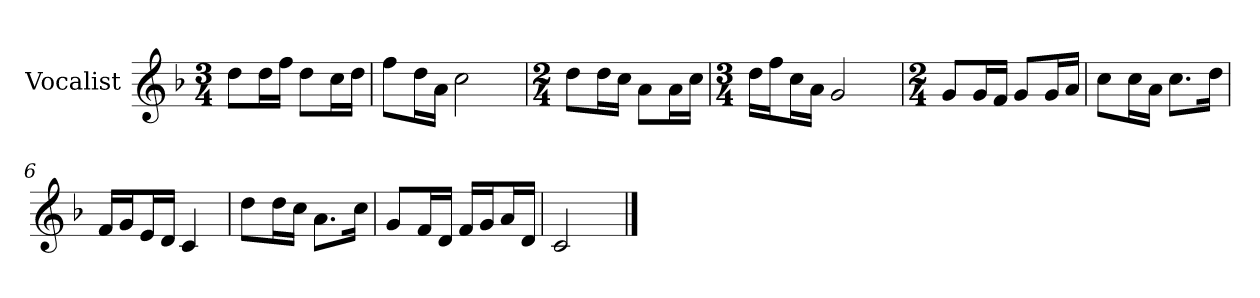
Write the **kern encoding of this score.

**kern
*part1
*staff1
*I"Vocalist
*k[b-]
*F:
*M3/4
=
8ddL
16ddL
16ffJJ
8ddL
16ccL
16ddJJ
=1
8ffL
16ddL
16aJJ
2cc
=2
*M2/4
8ddL
16ddL
16ccJJ
8aL
16aL
16ccJJ
=3
*M3/4
16ddLL
16ffJ
16ccL
16aJJ
2g
=4
*M2/4
8gL
16gL
16fJJ
8gL
16gL
16aJJ
=5
8ccL
16ccL
16aJJ
8.ccL
16ddJk
=6
16fLL
16gJ
16eL
16dJJ
4c
=7
8ddL
16ddL
16ccJJ
8.aL
16ccJk
=8
8gL
16fL
16dJJ
16fLL
16gJ
16aL
16dJJ
=9
2c
==
*-
